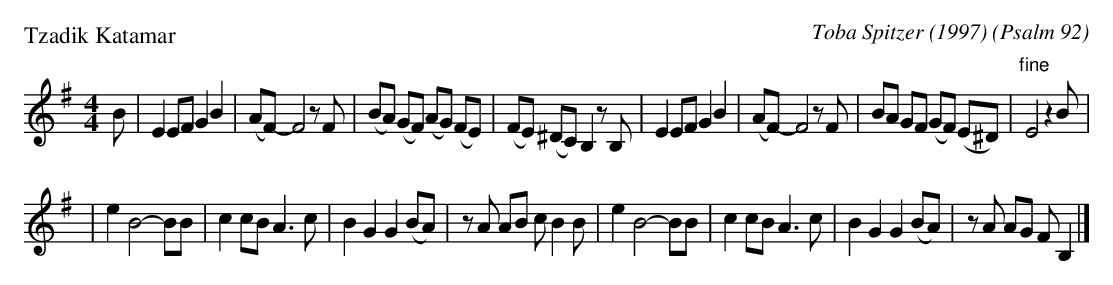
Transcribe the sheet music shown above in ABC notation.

X:1
P: Tzadik Katamar
C: Toba Spitzer (1997)
O: Psalm 92
M: 4/4
L: 1/8
K: Em
B | E2 EF G2 B2 | (AF-) F4 zF | (BA) (GF) (AG) (FE)  | (FE) (^DC) B,2 zB, \
| E2 EF G2 B2 | (AF-) F4 zF | BA    GF  (GF) (E^D) | "fine"E4 z2B |
| e2 B4- BB | c2 cB A3 c | B2 G2 G2 (BA) | zA AB cB2 B \
| e2 B4- BB | c2 cB A3 c | B2 G2 G2 (BA) | zA AG FB,2 |]
